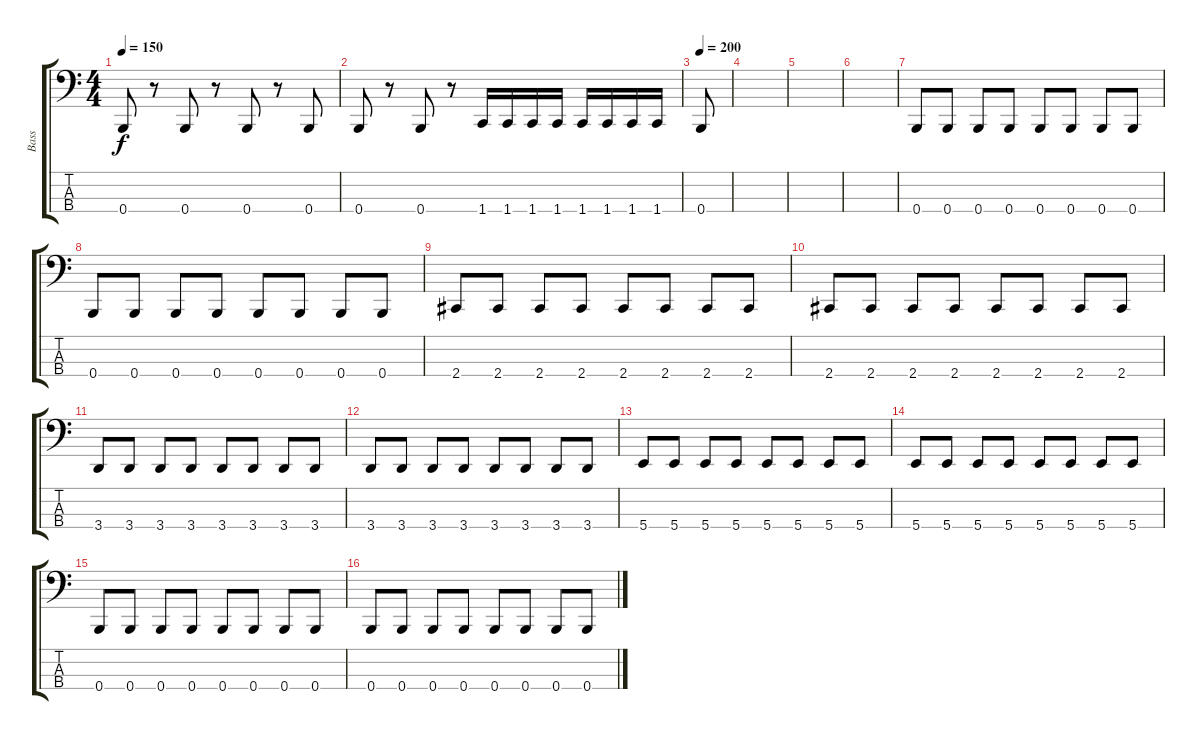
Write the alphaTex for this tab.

\track ("Bass" "Bass") {instrument electricbasspick}
\staff {score tabs}
\tuning (E2 B1 Gb1 B0) {hide}
\ts (4 4)
\tempo 150
\clef f4
\ks c
0.4.8{dy f} r.8 0.4.8 r.8 0.4.8 r.8 0.4.8 |
0.4.8 r.8 0.4.8 r.8 1.4.16 1.4.16 1.4.16 1.4.16 1.4.16 1.4.16 1.4.16 1.4.16 |
\tempo 200
0.4.8 |
|
|
|
0.4.8 0.4.8 0.4.8 0.4.8 0.4.8 0.4.8 0.4.8 0.4.8 |
0.4.8 0.4.8 0.4.8 0.4.8 0.4.8 0.4.8 0.4.8 0.4.8 |
2.4.8 2.4.8 2.4.8 2.4.8 2.4.8 2.4.8 2.4.8 2.4.8 |
2.4.8 2.4.8 2.4.8 2.4.8 2.4.8 2.4.8 2.4.8 2.4.8 |
3.4.8 3.4.8 3.4.8 3.4.8 3.4.8 3.4.8 3.4.8 3.4.8 |
3.4.8 3.4.8 3.4.8 3.4.8 3.4.8 3.4.8 3.4.8 3.4.8 |
5.4.8 5.4.8 5.4.8 5.4.8 5.4.8 5.4.8 5.4.8 5.4.8 |
5.4.8 5.4.8 5.4.8 5.4.8 5.4.8 5.4.8 5.4.8 5.4.8 |
0.4.8 0.4.8 0.4.8 0.4.8 0.4.8 0.4.8 0.4.8 0.4.8 |
0.4.8 0.4.8 0.4.8 0.4.8 0.4.8 0.4.8 0.4.8 0.4.8
